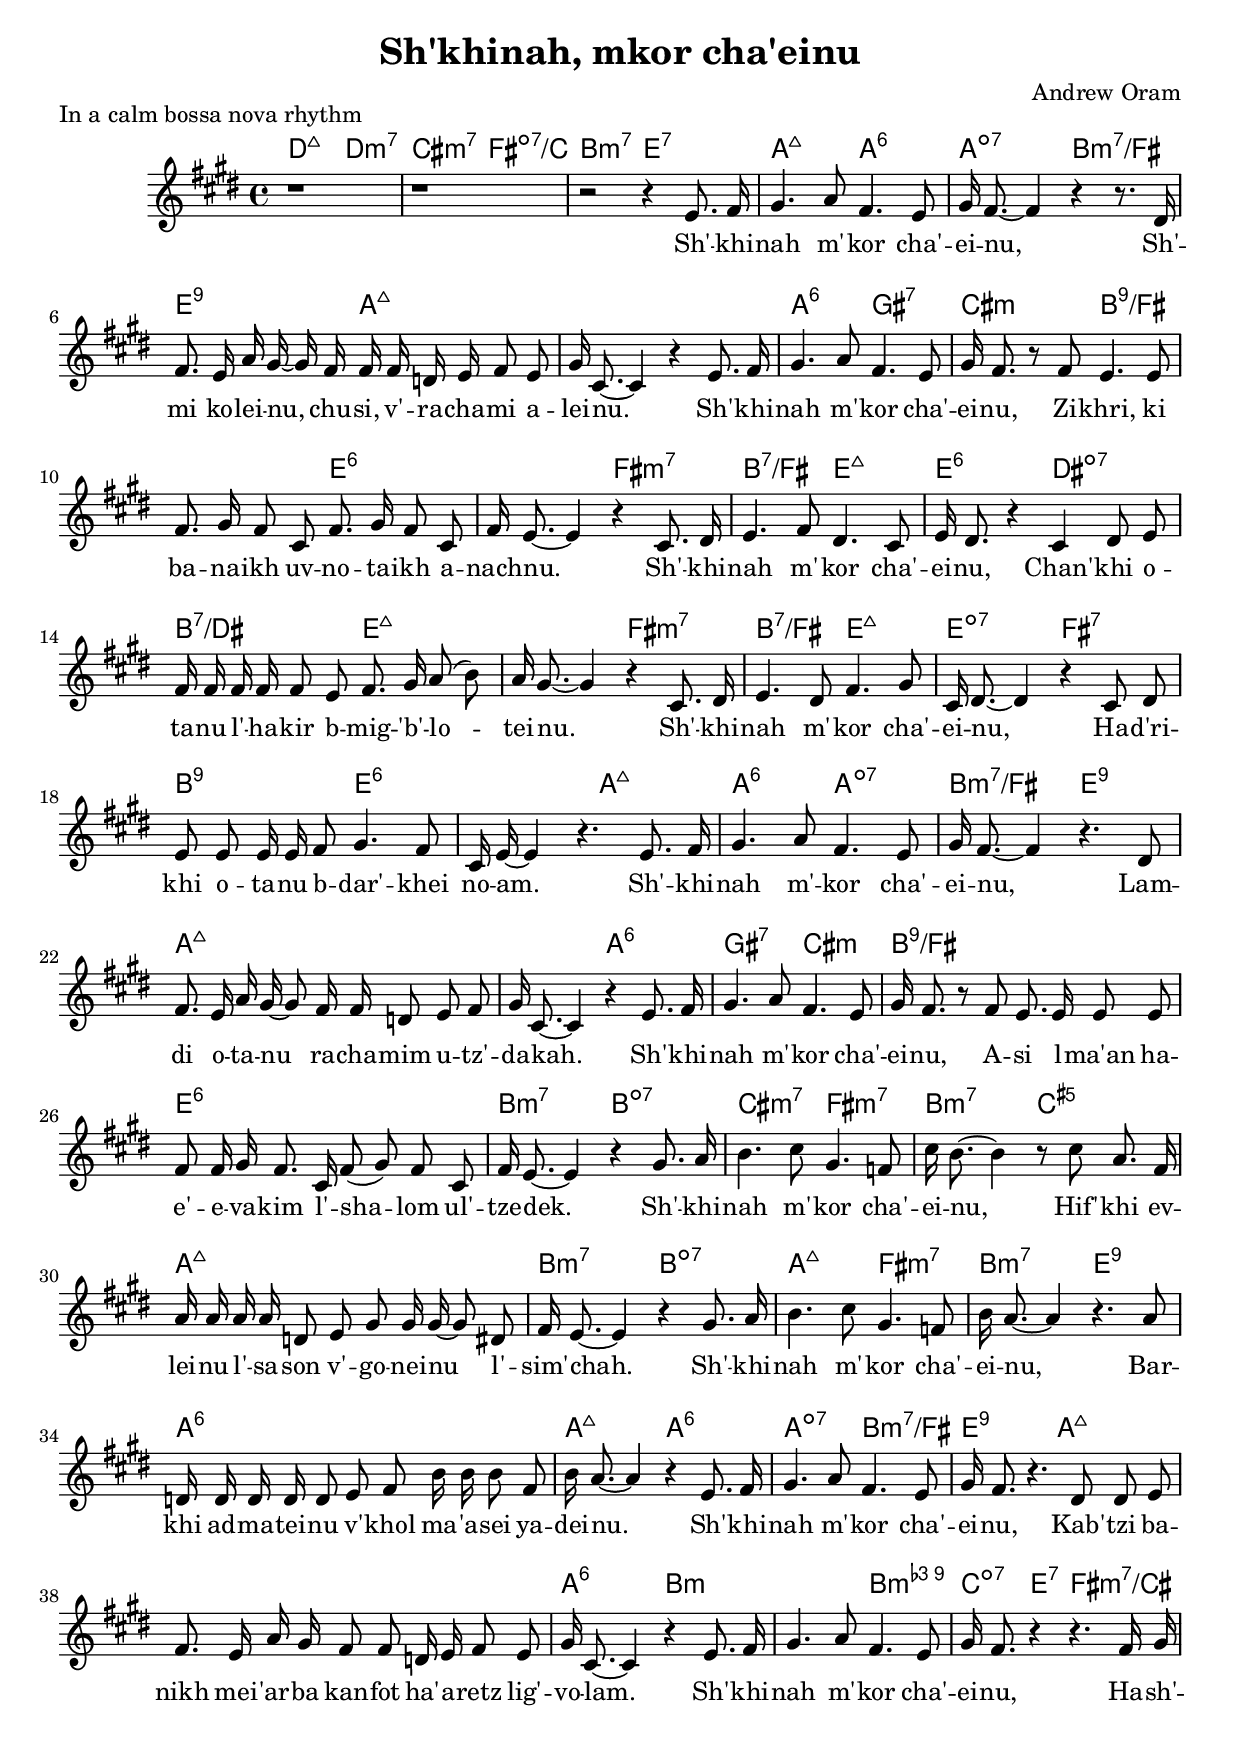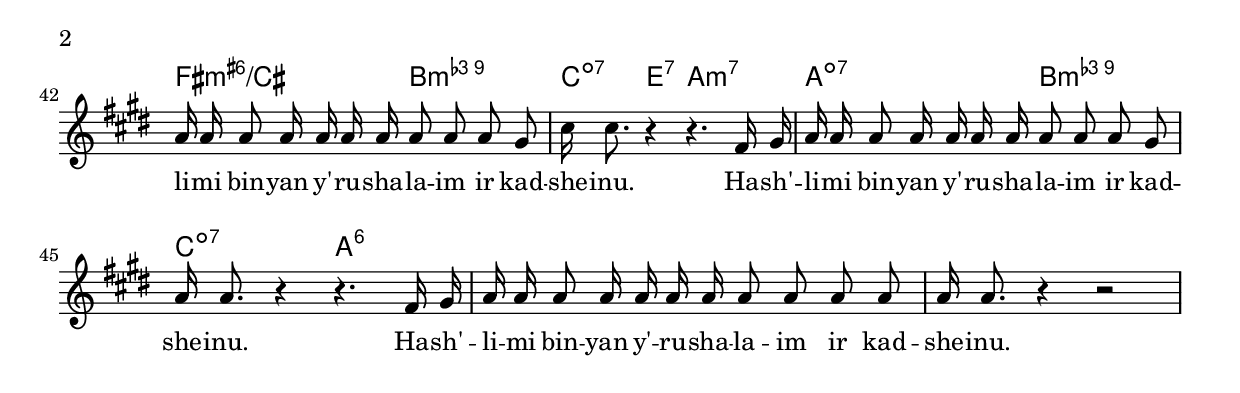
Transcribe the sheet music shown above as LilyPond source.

\header {
  title = "Sh'khinah, mkor cha'einu"
  composer = "Andrew Oram"
}

melody = \relative c' {
  \clef treble
  \key e \major
  \time 4/4

  r1 r1 r2 r4
  e8. fis16 gis4. a8 fis4. e8 gis16 fis8.~ fis4 r4 r8.
  dis16 fis8. e16 a gis~ gis fis16 fis fis d e fis8 e gis16 cis,8.~ cis4 r4
  e8. fis16 gis4. a8 fis4. e8 gis16 fis8. r8
  fis8 e4. e8 fis8. gis16 fis8 cis fis8. gis16 fis8 cis fis16 e8.~ e4 r4
  cis8. dis16 e4. fis8 dis4. cis8 e16 dis8. r4
  cis4 dis8 e8 fis16 fis fis fis fis8 e fis8. gis16 a8( b8) a16 gis8.~ gis4 r4
  cis,8. dis16 e4. dis8 fis4. gis8 cis,16 dis8.~ dis4 r4
  cis8 dis e e e16 e fis8 gis4. fis8 cis16 e16~ e4 r4.
  e8. fis16 gis4. a8 fis4. e8 gis16 fis8.~ fis4 r4.
  dis8 fis8. e16 a16 gis16~ gis8 fis16 fis d8 e fis gis16 cis,8.~ cis4 r4
  e8. fis16 gis4. a8 fis4. e8 gis16 fis8. r8
  fis8 e8. e16 e8 e fis8 fis16 gis16 fis8. cis16 fis8( gis) fis8 cis fis16 e8.~ e4 r4
  gis8. a16 b4. cis8 gis4. f8 cis'16 b8.~ b4 r8
  cis8 a8. fis16 a16 a a a d,8 e gis8 gis16 gis16~ gis8 dis fis16 e8.~ e4 r4
  gis8. a16 b4. cis8 gis4. f8 b16 a8.~ a4 r4.
  a8 d,16 d d d d8 e fis b16 b b8 fis b16 a8.~ a4 r4
  e8. fis16 gis4. a8 fis4. e8 gis16 fis8. r4.
  dis8 dis e fis8. e16 a gis fis8 fis d16 e fis8 e gis16 cis,8.~ cis4 r4
  e8. fis16 gis4. a8 fis4. e8 gis16 fis8. r4 r4.
  fis16 gis a a a8 a16 a a a a8 a a gis cis16 cis8. r4 r4.
  fis,16 gis a a a8 a16 a a a a8 a a gis a16 a8. r4 r4.
  fis16 gis a a a8 a16 a a a a8 a a a a16 a8. r4 r2
}

text = \lyricmode {
  Sh' -- khi -- nah m' -- kor cha' -- ei -- nu,
  Sh' -- mi ko -- lei -- nu, chu -- si, v' -- ra -- cha -- mi a -- lei -- nu.
  Sh' -- khi -- nah m' -- kor cha' -- ei -- nu,
  Zi -- khri, ki ba -- na -- ikh uv -- no -- ta -- ikh a -- nach -- nu.
  Sh' -- khi -- nah m' -- kor cha' -- ei -- nu,
  Chan' -- khi o -- ta -- nu l' -- ha -- kir b -- mig -- 'b' -- lo -- tei -- nu.
  Sh' -- khi -- nah m' -- kor cha' -- ei -- nu,
  Ha -- d'ri -- khi o -- ta -- nu b -- dar' -- khei no -- am.
  Sh' -- khi -- nah m' -- kor cha' -- ei -- nu,
  Lam -- di o -- ta -- nu ra -- cha -- mim u -- tz' -- da -- kah.
  Sh' -- khi -- nah m' -- kor cha' -- ei -- nu,
  A -- si l -- ma'an ha -- e' -- e -- va -- kim l' -- sha -- lom ul' --  tze -- dek.
  Sh' -- khi -- nah m' -- kor cha' -- ei -- nu,
  Hif' -- khi ev -- lei -- nu l' -- sa -- son v' -- go -- nei -- nu l' -- sim' -- chah.
  Sh' -- khi -- nah m' -- kor cha' -- ei -- nu,
  Bar -- khi ad -- ma -- tei -- nu v' -- khol ma -- 'a -- sei ya -- dei -- nu.
  Sh' -- khi -- nah m' -- kor cha' -- ei -- nu,
  Kab' -- tzi ba -- nikh mei -- 'ar -- ba kan -- fot ha' -- a -- retz lig' -- vo -- lam.
  Sh' -- khi -- nah m' -- kor cha' -- ei -- nu,
  Ha -- sh' -- li -- mi bin -- yan y' -- ru -- sha -- la -- im ir kad --  she -- inu.
  Ha -- sh' -- li -- mi bin -- yan y' -- ru -- sha -- la -- im ir kad --  she -- inu.
  Ha -- sh' -- li -- mi bin -- yan y' -- ru -- sha -- la -- im ir kad --  she -- inu.
}

harmonies = \chordmode {
     d2:maj7 d:min3.7 cis:min3.7 fis:dim7/c b:3-.7 e:7
     a2:maj7 a:6 a:dim7 b2:min3.7/fis e2:9 a1:maj7
     a2:maj7 a:6 gis:7 cis:min b1:9/fis e:6
     fis2:min3.7 b:7/fis e:maj7 e:6 dis:dim7 b:7/dis e1:maj7
     fis2:min3.7 b:7/fis e:maj7 e:dim7 fis:7 b:9 e1:6
     a2:maj7 a:6 a:dim7 b2:min3.7/fis e2:9 a1:maj7
     a2:maj7 a:6 gis:7 cis:min b1:9/fis e:6
     b2:min3.7 b:dim7 cis:min3.7 fis:min3.7 b:min3.7 c:aug5 a1:maj7
     b2:min3.7 b:dim7 a:maj7 fis:min3.7 b:min3.7 e:9 a1:6
     a2:maj7 a:6 a:dim7 b2:min3.7/fis e2:9 a1:maj7
     a2:maj7 a:6 b1:min b2:min3.9 c4:dim7 e:7 fis2:min3.7/cis fis:min3.6+/cis
     b2:min3.9 c4:dim7 e:7 a2:min3.7 a:dim7
     b2:min3.9 c:dim7 a1:6
}

\score {
  <<
    \new ChordNames {
      \set chordChanges = ##t
      \harmonies
    }
    \new Voice = "one" { \autoBeamOff \melody }
    \new Lyrics \lyricsto "one" \text
  >>
  \layout { }
  \header {
  piece = "In a calm bossa nova rhythm"
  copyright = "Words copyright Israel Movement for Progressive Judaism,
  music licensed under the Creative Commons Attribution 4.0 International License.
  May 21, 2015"
  }
}

\version "2.18.2"
